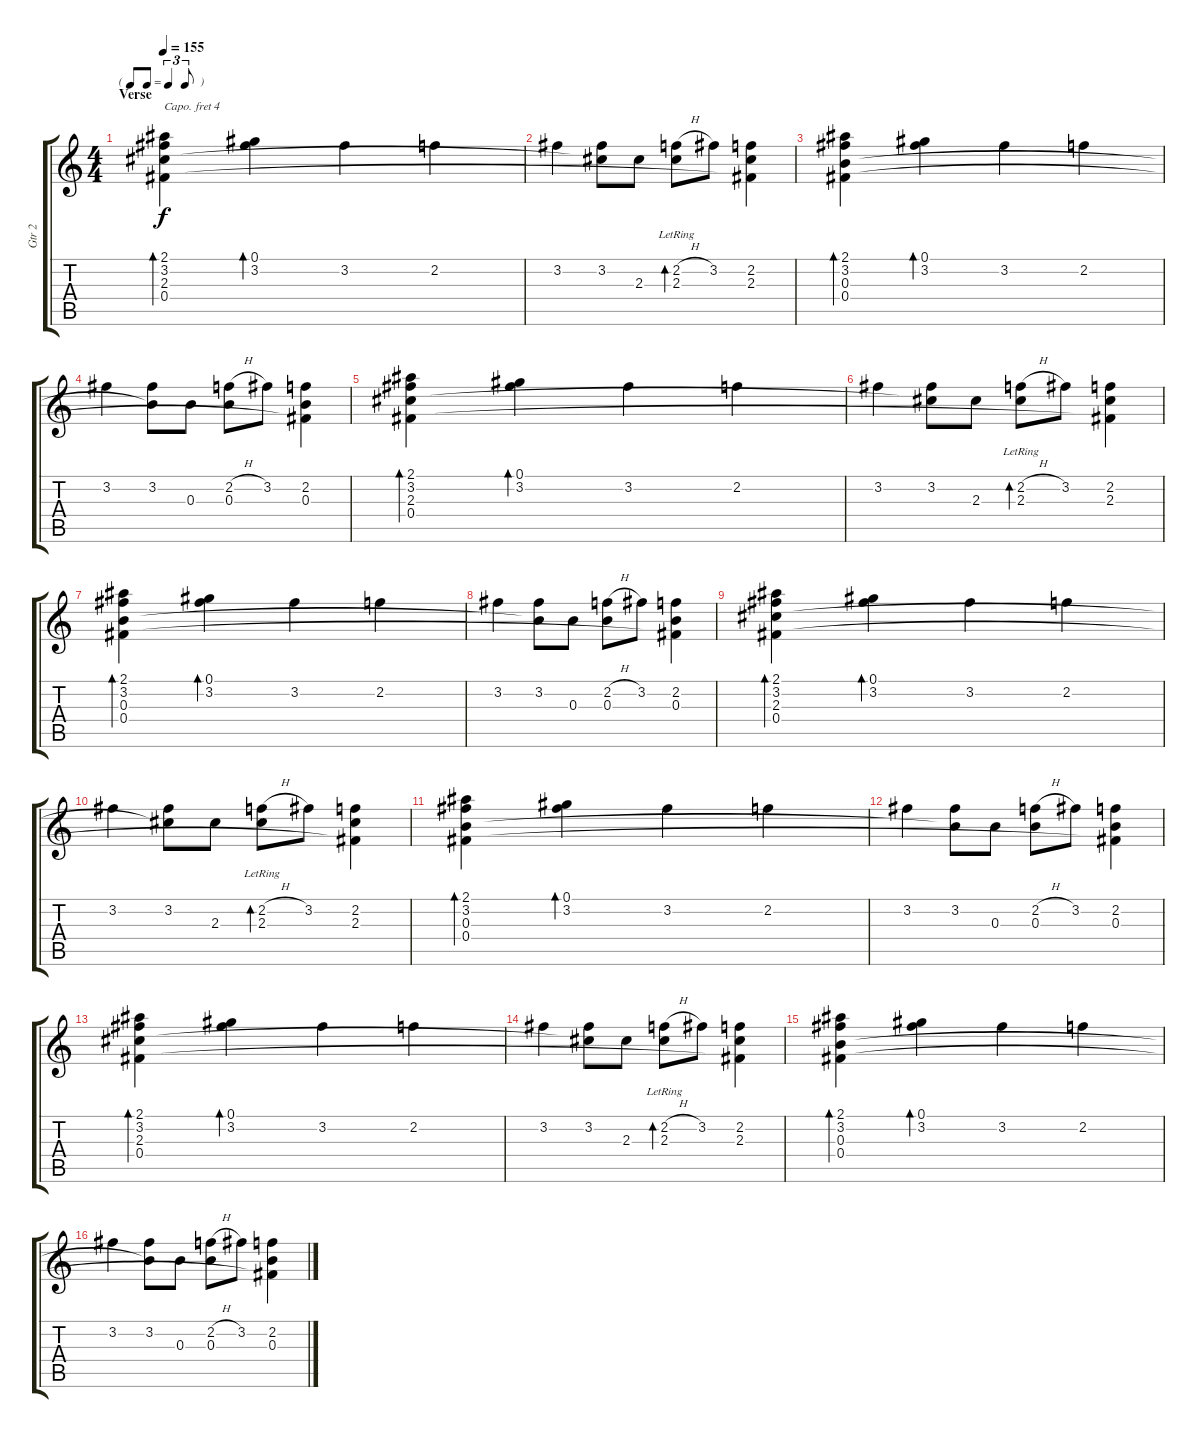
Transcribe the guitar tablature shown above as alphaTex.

\track ("Gtr 2" "Gtr 2") {instrument overdrivenguitar}
\staff {score tabs}
\capo 4
\tuning (E4 B3 G3 D3 A2 E2) {hide}
\ts (4 4)
\tf triplet8th
\section ("" "Verse")
\tempo 155
\clef g2
\ks c
(2.1 3.2 2.3 0.4).4{bd 240 dy f} (0.1 3.2).4{bd 120} 3.2.4 2.2.4 |
3.2.4 (3.2 2.3{t}).8 2.3.8 (2.2{h} 2.3{lr}).8{bd 120} 3.2.8 (2.2 2.3 0.4{t}).4 |
(2.1 3.2 0.3 0.4).4{bd 240} (0.1 3.2).4{bd 120} 3.2.4 2.2.4 |
3.2.4 (3.2 0.3{t}).8 0.3.8 (2.2{h} 0.3).8 3.2.8 (2.2 0.3 0.4{t}).4 |
(2.1 3.2 2.3 0.4).4{bd 240} (0.1 3.2).4{bd 120} 3.2.4 2.2.4 |
3.2.4 (3.2 2.3{t}).8 2.3.8 (2.2{h} 2.3{lr}).8{bd 120} 3.2.8 (2.2 2.3 0.4{t}).4 |
(2.1 3.2 0.3 0.4).4{bd 240} (0.1 3.2).4{bd 120} 3.2.4 2.2.4 |
3.2.4 (3.2 0.3{t}).8 0.3.8 (2.2{h} 0.3).8 3.2.8 (2.2 0.3 0.4{t}).4 |
(2.1 3.2 2.3 0.4).4{bd 240} (0.1 3.2).4{bd 120} 3.2.4 2.2.4 |
3.2.4 (3.2 2.3{t}).8 2.3.8 (2.2{h} 2.3{lr}).8{bd 120} 3.2.8 (2.2 2.3 0.4{t}).4 |
(2.1 3.2 0.3 0.4).4{bd 240} (0.1 3.2).4{bd 120} 3.2.4 2.2.4 |
3.2.4 (3.2 0.3{t}).8 0.3.8 (2.2{h} 0.3).8 3.2.8 (2.2 0.3 0.4{t}).4 |
(2.1 3.2 2.3 0.4).4{bd 240} (0.1 3.2).4{bd 120} 3.2.4 2.2.4 |
3.2.4 (3.2 2.3{t}).8 2.3.8 (2.2{h} 2.3{lr}).8{bd 120} 3.2.8 (2.2 2.3 0.4{t}).4 |
(2.1 3.2 0.3 0.4).4{bd 240} (0.1 3.2).4{bd 120} 3.2.4 2.2.4 |
3.2.4 (3.2 0.3{t}).8 0.3.8 (2.2{h} 0.3).8 3.2.8 (2.2 0.3 0.4{t}).4
